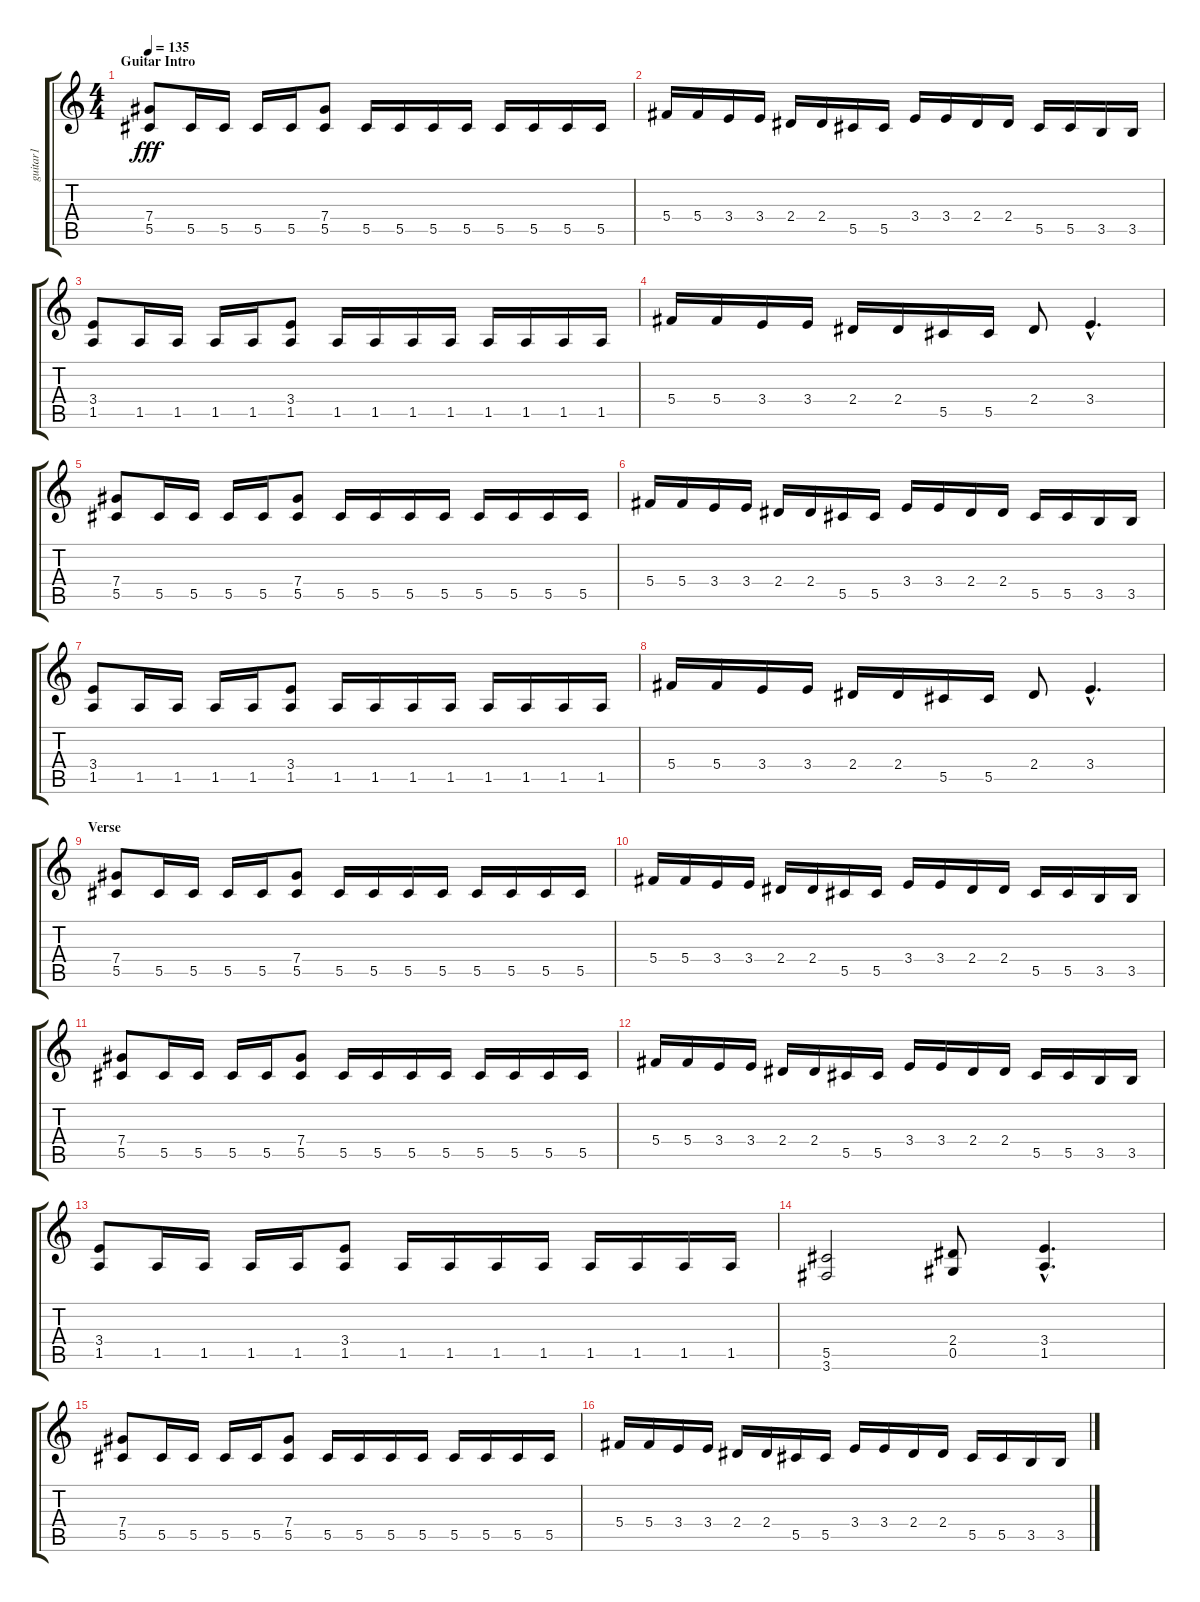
\track ("guitar1" "guitar1") {instrument overdrivenguitar}
\staff {score tabs}
\tuning (Eb4 Bb3 Gb3 Db3 Ab2 Eb2) {hide}
\ts (4 4)
\section ("" "Guitar Intro")
\tempo 135
\clef g2
\ks c
(7.4 5.5).8{dy fff instrument overdrivenguitar} 5.5.16 5.5.16 5.5.16 5.5.16 (7.4 5.5).8 5.5.16 5.5.16 5.5.16 5.5.16 5.5.16 5.5.16 5.5.16 5.5.16 |
5.4.16 5.4.16 3.4.16 3.4.16 2.4.16 2.4.16 5.5.16 5.5.16 3.4.16 3.4.16 2.4.16 2.4.16 5.5.16 5.5.16 3.5.16 3.5.16 |
(3.4 1.5).8 1.5.16 1.5.16 1.5.16 1.5.16 (3.4 1.5).8 1.5.16 1.5.16 1.5.16 1.5.16 1.5.16 1.5.16 1.5.16 1.5.16 |
5.4.16 5.4.16 3.4.16 3.4.16 2.4.16 2.4.16 5.5.16 5.5.16 2.4.8 3.4{hac}.4{d} |
(7.4 5.5).8 5.5.16 5.5.16 5.5.16 5.5.16 (7.4 5.5).8 5.5.16 5.5.16 5.5.16 5.5.16 5.5.16 5.5.16 5.5.16 5.5.16 |
5.4.16 5.4.16 3.4.16 3.4.16 2.4.16 2.4.16 5.5.16 5.5.16 3.4.16 3.4.16 2.4.16 2.4.16 5.5.16 5.5.16 3.5.16 3.5.16 |
(3.4 1.5).8 1.5.16 1.5.16 1.5.16 1.5.16 (3.4 1.5).8 1.5.16 1.5.16 1.5.16 1.5.16 1.5.16 1.5.16 1.5.16 1.5.16 |
5.4.16 5.4.16 3.4.16 3.4.16 2.4.16 2.4.16 5.5.16 5.5.16 2.4.8 3.4{hac}.4{d} |
\section ("" "Verse")
(7.4 5.5).8 5.5.16 5.5.16 5.5.16 5.5.16 (7.4 5.5).8 5.5.16 5.5.16 5.5.16 5.5.16 5.5.16 5.5.16 5.5.16 5.5.16 |
5.4.16 5.4.16 3.4.16 3.4.16 2.4.16 2.4.16 5.5.16 5.5.16 3.4.16 3.4.16 2.4.16 2.4.16 5.5.16 5.5.16 3.5.16 3.5.16 |
(7.4 5.5).8 5.5.16 5.5.16 5.5.16 5.5.16 (7.4 5.5).8 5.5.16 5.5.16 5.5.16 5.5.16 5.5.16 5.5.16 5.5.16 5.5.16 |
5.4.16 5.4.16 3.4.16 3.4.16 2.4.16 2.4.16 5.5.16 5.5.16 3.4.16 3.4.16 2.4.16 2.4.16 5.5.16 5.5.16 3.5.16 3.5.16 |
(3.4 1.5).8 1.5.16 1.5.16 1.5.16 1.5.16 (3.4 1.5).8 1.5.16 1.5.16 1.5.16 1.5.16 1.5.16 1.5.16 1.5.16 1.5.16 |
(5.5 3.6).2 (2.4 0.5).8 (3.4{hac} 1.5{hac}).4{d} |
(7.4 5.5).8 5.5.16 5.5.16 5.5.16 5.5.16 (7.4 5.5).8 5.5.16 5.5.16 5.5.16 5.5.16 5.5.16 5.5.16 5.5.16 5.5.16 |
5.4.16 5.4.16 3.4.16 3.4.16 2.4.16 2.4.16 5.5.16 5.5.16 3.4.16 3.4.16 2.4.16 2.4.16 5.5.16 5.5.16 3.5.16 3.5.16
